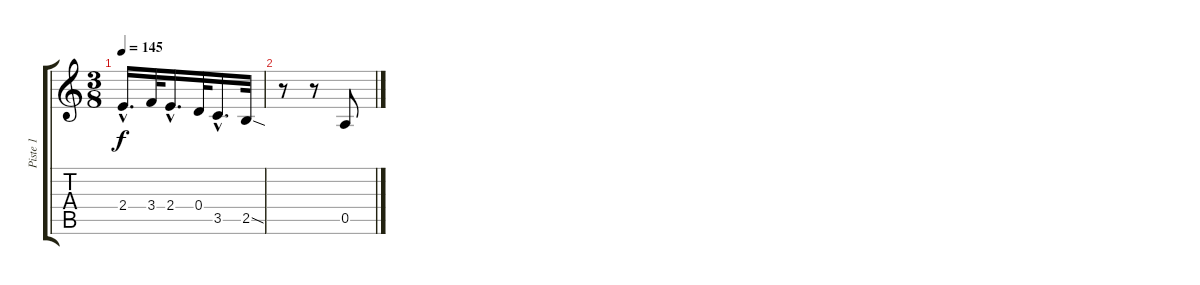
\track ("Piste 1" "Piste 1") {instrument acousticguitarnylon}
\staff {score tabs}
\tuning (E4 B3 G3 D3 A2 E2) {hide}
\ts (3 8)
\tempo 145
\clef g2
\ks c
2.4{hac}.16{d dy f} 3.4.32 2.4{hac}.16{d} 0.4.32 3.5{hac}.16{d} 2.5{sod}.32 |
r.8 r.8 0.5.8
